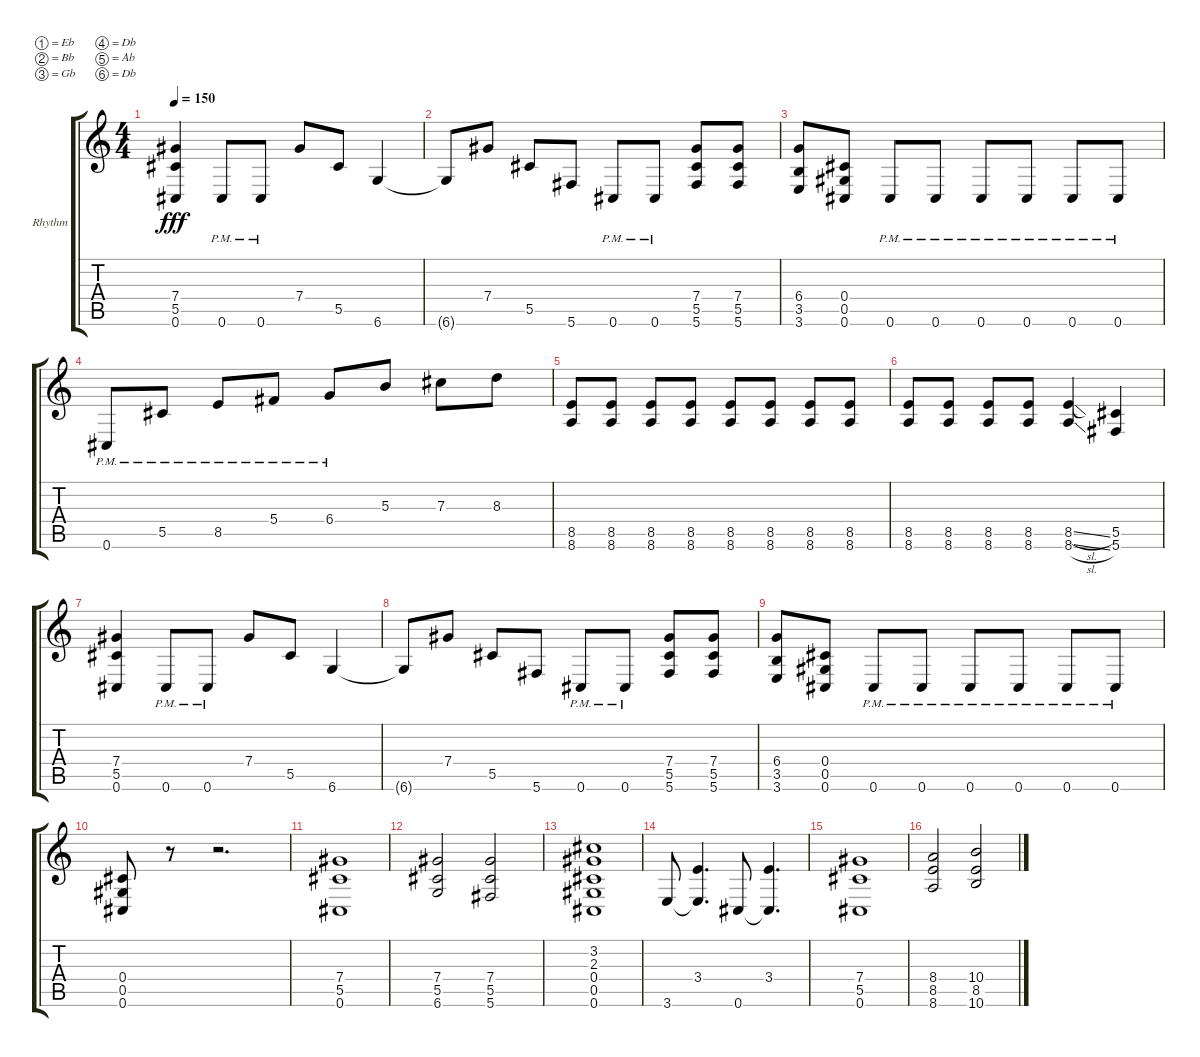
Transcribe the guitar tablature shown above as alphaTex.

\bracketExtendMode groupsimilarinstruments
\firstSystemTrackNameOrientation horizontal
\otherSystemsTrackNameOrientation horizontal
\track ("Kaleb" "Rhythm") {instrument distortionguitar}
\staff {score tabs}
\tuning (Eb4 Bb3 Gb3 Db3 Ab2 Db2)
\ts (4 4)
\tempo 150
\clef g2
\ks c
(0.6 5.5 7.4).4{dy fff} 0.6{pm}.8 0.6{pm}.8 7.4.8 5.5.8 6.6.4 |
6.6{t}.8 7.4.8 5.5.8 5.6.8 0.6{pm}.8 0.6{pm}.8 (5.6 5.5 7.4).8 (5.6 5.5 7.4).8 |
(3.6 3.5 6.4).8 (0.6 0.4 0.5).8 0.6{pm}.8 0.6{pm}.8 0.6{pm}.8 0.6{pm}.8 0.6{pm}.8 0.6{pm}.8 |
0.6{pm}.8 5.5{pm}.8 8.5{pm}.8 5.4{pm}.8 6.4{pm}.8 5.3.8 7.3.8 8.3.8 |
(8.6 8.5).8 (8.5 8.6).8 (8.6 8.5).8 (8.5 8.6).8 (8.6 8.5).8 (8.5 8.6).8 (8.6 8.5).8 (8.5 8.6).8 |
(8.6 8.5).8 (8.5 8.6).8 (8.6 8.5).8 (8.5 8.6).8 (8.6{sl} 8.5{sl}).4 (5.6 5.5).4 |
(0.6 5.5 7.4).4 0.6{pm}.8 0.6{pm}.8 7.4.8 5.5.8 6.6.4 |
6.6{t}.8 7.4.8 5.5.8 5.6.8 0.6{pm}.8 0.6{pm}.8 (5.6 5.5 7.4).8 (5.6 5.5 7.4).8 |
(3.6 3.5 6.4).8 (0.6 0.4 0.5).8 0.6{pm}.8 0.6{pm}.8 0.6{pm}.8 0.6{pm}.8 0.6{pm}.8 0.6{pm}.8 |
(0.6 0.5 0.4).8 r.8 r.2{d} |
(7.4 5.5 0.6).1 |
(6.6 5.5 7.4).2 (5.6 5.5 7.4).2 |
(0.6 0.5 0.4 2.3 3.2).1 |
3.6.8 (3.4 3.6{t}).4{d} 0.6.8 (3.4 0.6{t}).4{d} |
(7.4 5.5 0.6).1 |
(8.6 8.5 8.4).2 (10.6 8.5 10.4).2
